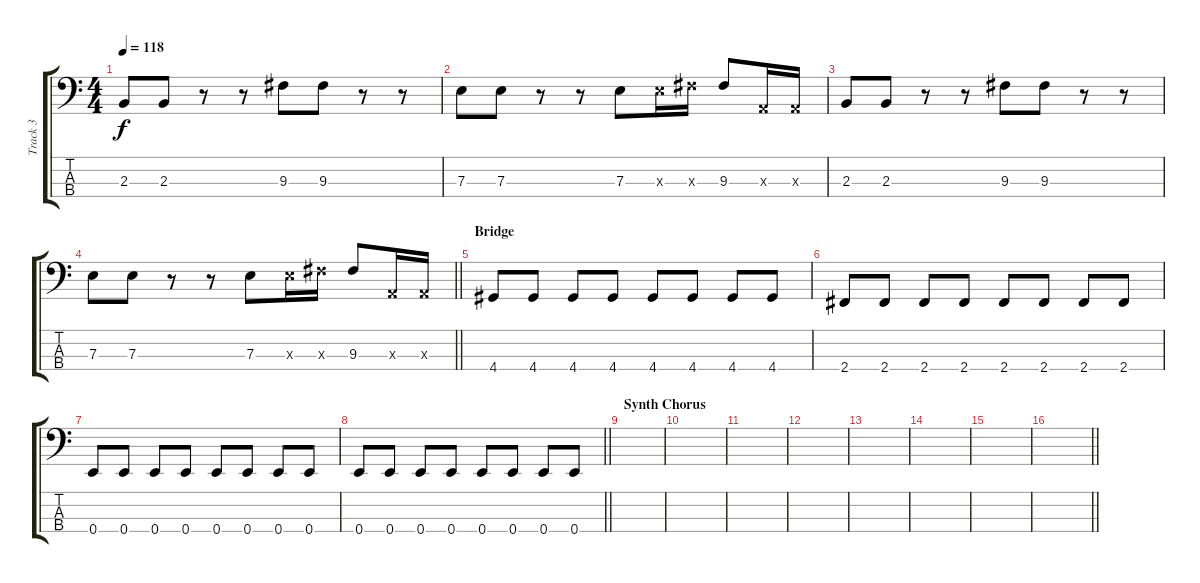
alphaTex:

\track ("Track 3" "Track 3") {instrument electricbassfinger}
\staff {score tabs}
\tuning (G2 D2 A1 E1) {hide}
\ts (4 4)
\tempo 118
\clef f4
\ks c
2.3.8{dy f} 2.3.8 r.8 r.8 9.3.8 9.3.8 r.8 r.8 |
7.3.8 7.3.8 r.8 r.8 7.3.8 7.3{x}.16 9.3{x}.16 9.3.8 0.3{x}.16 0.3{x}.16 |
2.3.8 2.3.8 r.8 r.8 9.3.8 9.3.8 r.8 r.8 |
\barLineRight lightlight
7.3.8 7.3.8 r.8 r.8 7.3.8 7.3{x}.16 9.3{x}.16 9.3.8 0.3{x}.16 0.3{x}.16 |
\section ("" "Bridge")
4.4.8 4.4.8 4.4.8 4.4.8 4.4.8 4.4.8 4.4.8 4.4.8 |
2.4.8 2.4.8 2.4.8 2.4.8 2.4.8 2.4.8 2.4.8 2.4.8 |
0.4.8 0.4.8 0.4.8 0.4.8 0.4.8 0.4.8 0.4.8 0.4.8 |
\barLineRight lightlight
0.4.8 0.4.8 0.4.8 0.4.8 0.4.8 0.4.8 0.4.8 0.4.8 |
\section ("" "Synth Chorus")
|
|
|
|
|
|
|
\barLineRight lightlight
